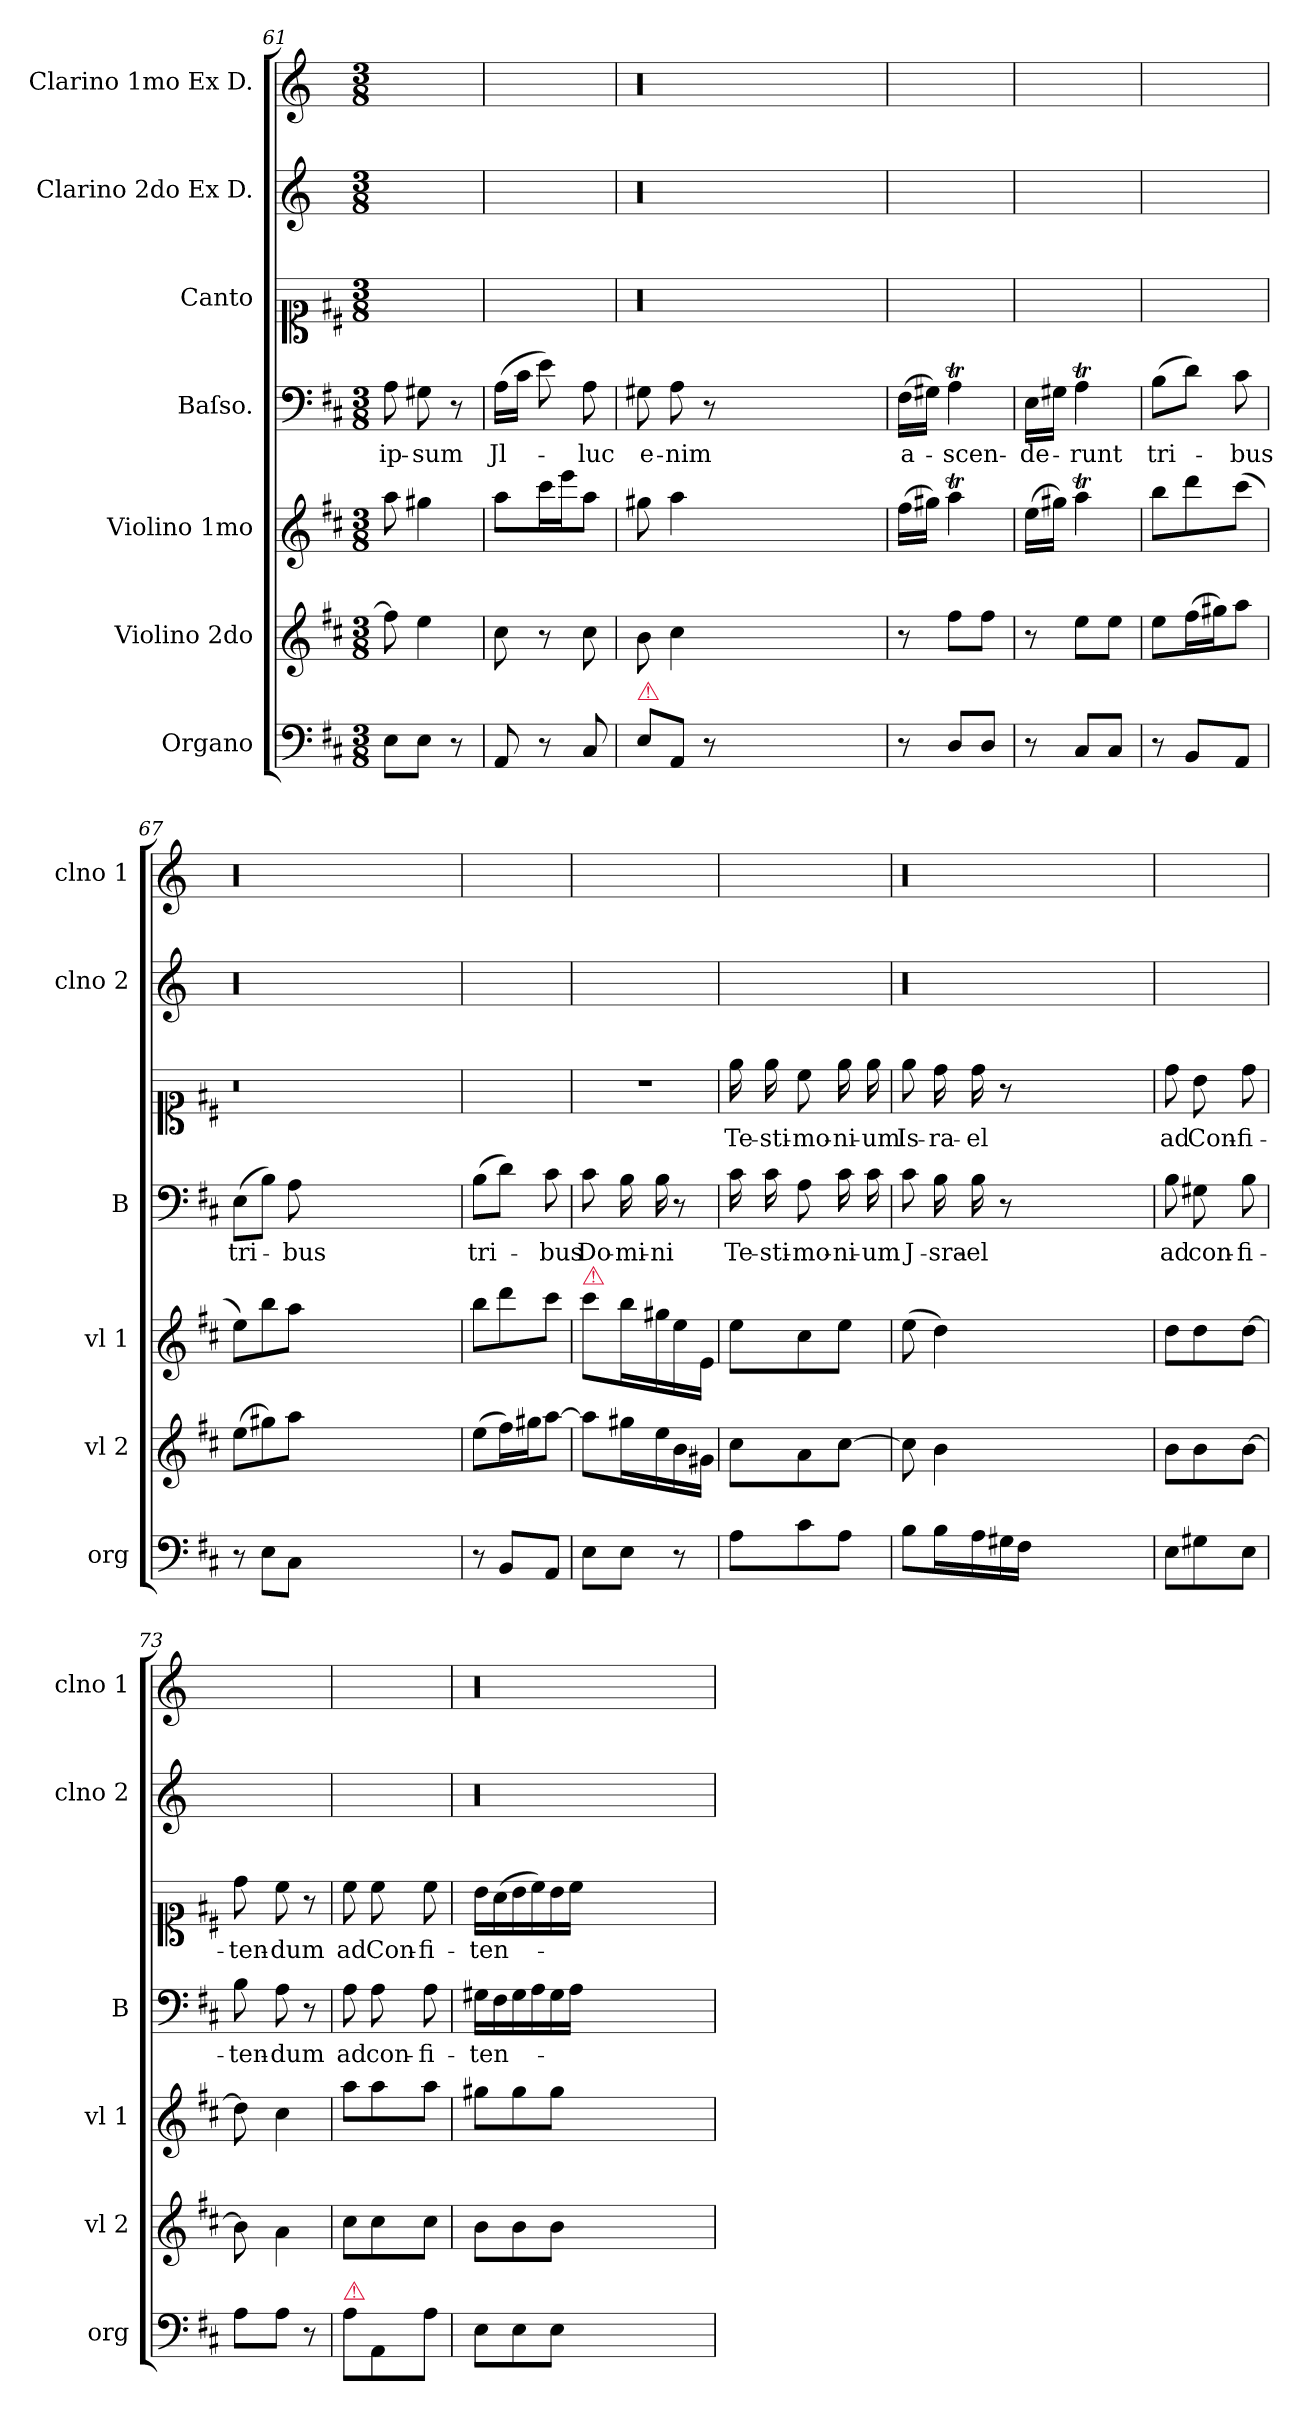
**kern	**kern	**kern	**kern	**text	**kern	**text	**kern	**kern
*part7	*part6	*part5	*part4	*part4	*part3	*part3	*part2	*part1
*staff7	*staff6	*staff5	*staff4	*staff4	*staff3	*staff3	*staff2	*staff1
*I"Organo	*I"Violino 2do	*I"Violino 1mo	*I"Baſso.	*	*I"Canto	*	*I"Clarino 2do Ex D.	*I"Clarino 1mo Ex D.
*I'org	*I'vl 2	*I'vl 1	*I'B	*	*	*	*I'clno 2	*I'clno 1
*clefF4	*clefG2	*clefG2	*clefF4	*	*clefC1	*	*clefG2	*clefG2
*	*	*	*	*	*	*	*ITrd-1c-2	*ITrd-1c-2
*k[f#c#]	*k[f#c#]	*k[f#c#]	*k[f#c#]	*	*k[f#c#]	*	*k[f#c#]	*k[f#c#]
*M3/8	*M3/8	*M3/8	*M3/8	*	*M3/8	*	*M3/8	*M3/8
=61	=61	=61	=61	=61	=61	=61	=61	=61
8E\L	8ff#\]	8aa\	8A\	-ip-	4.ryy	.	4.ryy	4.ryy
8E\J	4ee\	4gg#X\	8G#X\	-sum	.	.	.	.
8r	.	.	8r	.	.	.	.	.
=62	=62	=62	=62	=62	=62	=62	=62	=62
8AA/	8cc#\	8aa\L	(16A\LL	Jl-	4.ryy	.	4.ryy	4.ryy
.	.	.	16c#\JJ	.	.	.	.	.
8r	8r	16ccc#\L	8e\)	.	.	.	.	.
.	.	16eee\J	.	.	.	.	.	.
8C#/	8cc#\	8aa\J	8A\	-luc	.	.	.	.
=63	=63	=63	=63	=63	=63	=63	=63	=63
!LO:TX:a:color=crimson:t=⚠	!	!	!	!	!	!	!	!
!	!	!	!	!	!LO:N:vis=00	!	!LO:N:vis=00	!LO:N:vis=00
8E/L	8b\	8gg#X\	8G#X\	e-	1.r	.	1.r	1.r
8AA/J	4cc#\	4aa\	8A\	-nim	.	.	.	.
8r	.	.	8r	.	.	.	.	.
1ryy	1ryy	1ryy	1ryy	.	.	.	.	.
8ryy	8ryy	8ryy	8ryy	.	.	.	.	.
=64	=64	=64	=64	=64	=64	=64	=64	=64
8r	8r	(16ff#\LL	(16F#\LL	a-	4.ryy	.	4.ryy	4.ryy
.	.	16gg#X\JJ)	16G#X\JJ)	.	.	.	.	.
8D/L	8ff#\L	4aaT\	4AT\	-scen-	.	.	.	.
8D/J	8ff#\J	.	.	.	.	.	.	.
=65	=65	=65	=65	=65	=65	=65	=65	=65
8r	8r	(16ee\LL	16E\LL	-de-	4.ryy	.	4.ryy	4.ryy
.	.	16gg#X\JJ)	16G#X\JJ	.	.	.	.	.
8C#/L	8ee\L	4aaT\	4AT\	-runt	.	.	.	.
8C#/J	8ee\J	.	.	.	.	.	.	.
=66	=66	=66	=66	=66	=66	=66	=66	=66
8r	8ee\L	8bb\L	(8B\L	tri-	4.ryy	.	4.ryy	4.ryy
8BB/L	(16ff#\L	8ddd\	8d\J)	.	.	.	.	.
.	16gg#X\J)	.	.	.	.	.	.	.
8AA/J	8aa\J	(8ccc#\J	8c#\	-bus	.	.	.	.
=67	=67	=67	=67	=67	=67	=67	=67	=67
!	!	!	!	!LO:LY:i	!LO:N:vis=0	!	!LO:N:vis=00	!LO:N:vis=00
8r	(8ee\L	8ee\L)	(8E\L	tri-	2.r	.	1.r	1.r
8E\L	8gg#X\)	8bb\	8B\J)	.	.	.	.	.
!	!	!	!	!LO:LY:i	!	!	!	!
8C#\J	8aa\J	8aa\J	8A\	-bus	.	.	.	.
1ryy	1ryy	1ryy	1ryy	.	.	.	.	.
.	.	.	.	.	2.ryy	.	.	.
8ryy	8ryy	8ryy	8ryy	.	.	.	.	.
=68	=68	=68	=68	=68	=68	=68	=68	=68
!	!	!	!	!LO:LY:i	!	!	!	!
8r	(8ee\L	8bb\L	(8B\L	tri-	4.ryy	.	4.ryy	4.ryy
8BB/L	16ff#\L)	8ddd\	8d\J)	.	.	.	.	.
.	16gg#X\J	.	.	.	.	.	.	.
!	!	!	!	!LO:LY:i	!	!	!	!
8AA/J	[8aa\J	8ccc#\J	8c#\	-bus	.	.	.	.
=69	=69	=69	=69	=69	=69	=69	=69	=69
!	!	!LO:TX:a:color=crimson:t=⚠	!	!	!	!	!	!
8E\L	8aa\L]	8ccc#\L	8c#\	Do-	4.r	.	4.ryy	4.ryy
8E\J	16gg#X\L	16bb\L	16B\	-mi-	.	.	.	.
.	16ee\	16gg#X\	16B\	-ni	.	.	.	.
8r	16b\	16ee\	8r	.	.	.	.	.
.	16g#X\JJ	16e/JJ	.	.	.	.	.	.
=70	=70	=70	=70	=70	=70	=70	=70	=70
8A\L	8cc#\L	8ee\L	16c#\	Te-	16ee\	Te-	4.ryy	4.ryy
.	.	.	16c#\	-sti-	16ee\	-sti-	.	.
8c#\	8a\	8cc#\	8A\	-mo-	8cc#\	-mo-	.	.
8A\J	[8cc#\J	8ee\J	16c#\	-ni-	16ee\	-ni-	.	.
.	.	.	16c#\	-um	16ee\	-um	.	.
=71	=71	=71	=71	=71	=71	=71	=71	=71
!	!	!	!	!	!	!	!LO:N:vis=00	!LO:N:vis=00
8B\L	8cc#\]	(8ee\	8c#\	J-	8ee\	Is-	1.r	1.r
16B\L	4b\	4dd\)	16B\	-sra-	16dd\	-ra-	.	.
16A\	.	.	16B\	-el	16dd\	-el	.	.
16G#X\	.	.	8r	.	8r	.	.	.
16F#\JJ	.	.	.	.	.	.	.	.
1ryy	1ryy	1ryy	1ryy	.	1ryy	.	.	.
8ryy	8ryy	8ryy	8ryy	.	8ryy	.	.	.
=72	=72	=72	=72	=72	=72	=72	=72	=72
8E\L	8b\L	8dd\L	8B\	ad	8dd\	ad	4.ryy	4.ryy
8G#X\	8b\	8dd\	8G#X\	con-	8b\	Con-	.	.
8E\J	[8b\J	[8dd\J	8B\	-fi-	8dd\	-fi-	.	.
=73	=73	=73	=73	=73	=73	=73	=73	=73
8A\L	8b\]	8dd\]	8B\	-ten-	8dd\	-ten-	4.ryy	4.ryy
8A\J	4a\	4cc#\	8A\	-dum	8cc#\	-dum	.	.
8r	.	.	8r	.	8r	.	.	.
=74	=74	=74	=74	=74	=74	=74	=74	=74
!LO:TX:a:color=crimson:t=⚠	!	!	!	!	!	!	!	!
8A\L	8cc#\L	8aa\L	8A\	ad	8cc#\	ad	4.ryy	4.ryy
8AA\	8cc#\	8aa\	8A\	con-	8cc#\	Con-	.	.
8A\J	8cc#\J	8aa\J	8A\	-fi-	8cc#\	-fi-	.	.
=75	=75	=75	=75	=75	=75	=75	=75	=75
!	!	!	!	!	!	!	!LO:N:vis=00	!LO:N:vis=00
8E\L	8b\L	8gg#X\L	16G#X\LL	-ten-	16b\LL	-ten-	1.r	1.r
.	.	.	16F#\	.	(16a\	.	.	.
8E\	8b\	8gg#\	16G#\	.	16b\	.	.	.
.	.	.	16A\	.	16cc#\)	.	.	.
8E\J	8b\J	8gg#\J	16G#\	.	16b\	.	.	.
.	.	.	16A\JJ	.	16cc#\JJ	.	.	.
1ryy	1ryy	1ryy	1ryy	.	1ryy	.	.	.
8ryy	8ryy	8ryy	8ryy	.	8ryy	.	.	.
=	=	=	=	=	=	=	=	=
*-	*-	*-	*-	*-	*-	*-	*-	*-
